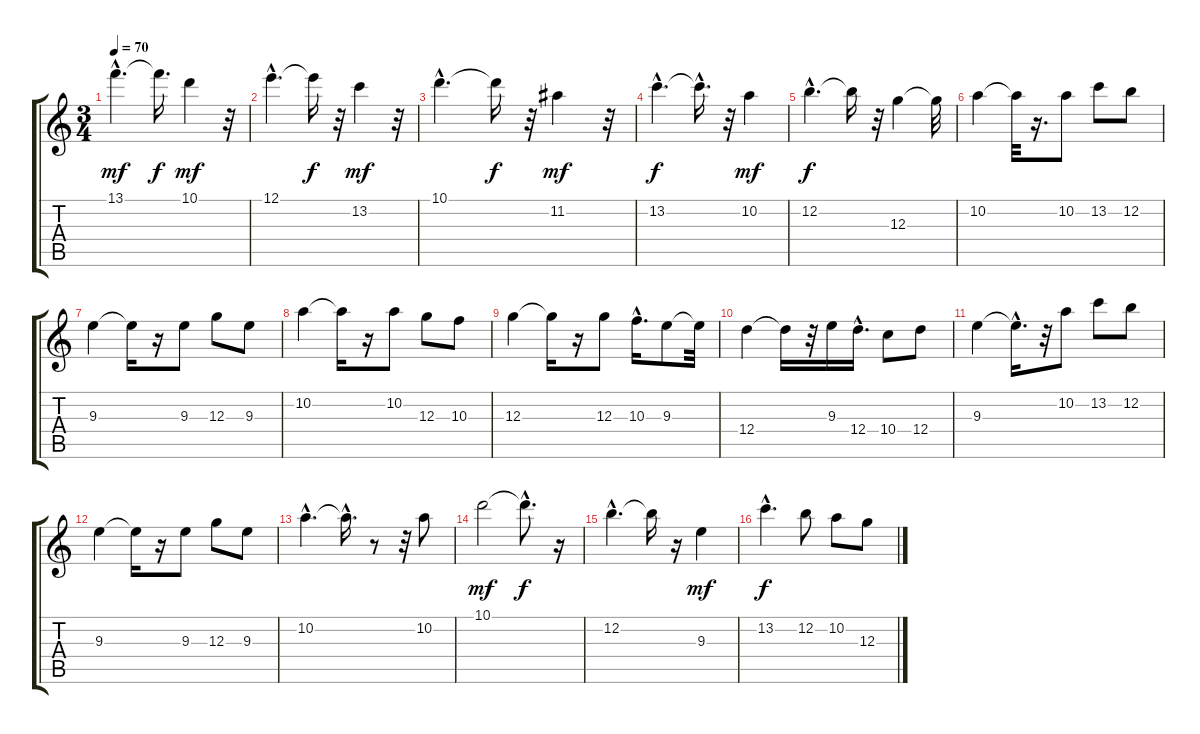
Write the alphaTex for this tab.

\track "" {instrument acousticguitarnylon}
\staff {score tabs}
\tuning (E4 B3 G3 D3 A2 E2) {hide}
\ts (3 4)
\tempo 70
\clef g2
\ks c
13.1{hac}.4{d dy mf} 13.1{t}.16{d dy f} 10.1.4{dy mf} r.32 |
12.1{hac}.4{d} 12.1{t}.16{dy f} r.32 13.2.4{dy mf} r.32 |
10.1{hac}.4{d} 10.1{t}.16{dy f} r.32 11.2.4{dy mf} r.32 |
13.2{hac}.4{d dy f} 13.2{hac t}.16{d} r.32 10.2.4{dy mf} |
12.2{hac}.4{d dy f} 12.2{t}.16 r.32 12.3.4 12.3{t}.32 |
10.2.4 10.2{t}.32 r.16{d} 10.2.8 13.2.8 12.2.8 |
9.3.4 9.3{t}.16 r.16 9.3.8 12.3.8 9.3.8 |
10.2.4 10.2{t}.16 r.16 10.2.8 12.3.8 10.3.8 |
12.3.4 12.3{t}.16 r.16 12.3.8 10.3{hac}.16{d} 9.3.8 9.3{t}.32 |
12.4.4 12.4{t}.16 r.32 9.3.16 12.4{hac}.16{d} 10.4.8 12.4.8 |
9.3.4 9.3{hac t}.16{d} r.32 10.2.8 13.2.8 12.2.8 |
9.3.4 9.3{t}.16 r.16 9.3.8 12.3.8 9.3.8 |
10.2{hac}.4{d} 10.2{hac t}.16{d} r.8 r.32 10.2.8 |
10.1.2{dy mf} 10.1{hac t}.8{d dy f} r.16 |
12.2{hac}.4{d} 12.2{t}.16 r.16 9.3.4{dy mf} |
13.2{hac}.4{d dy f} 12.2.8 10.2.8 12.3.8
